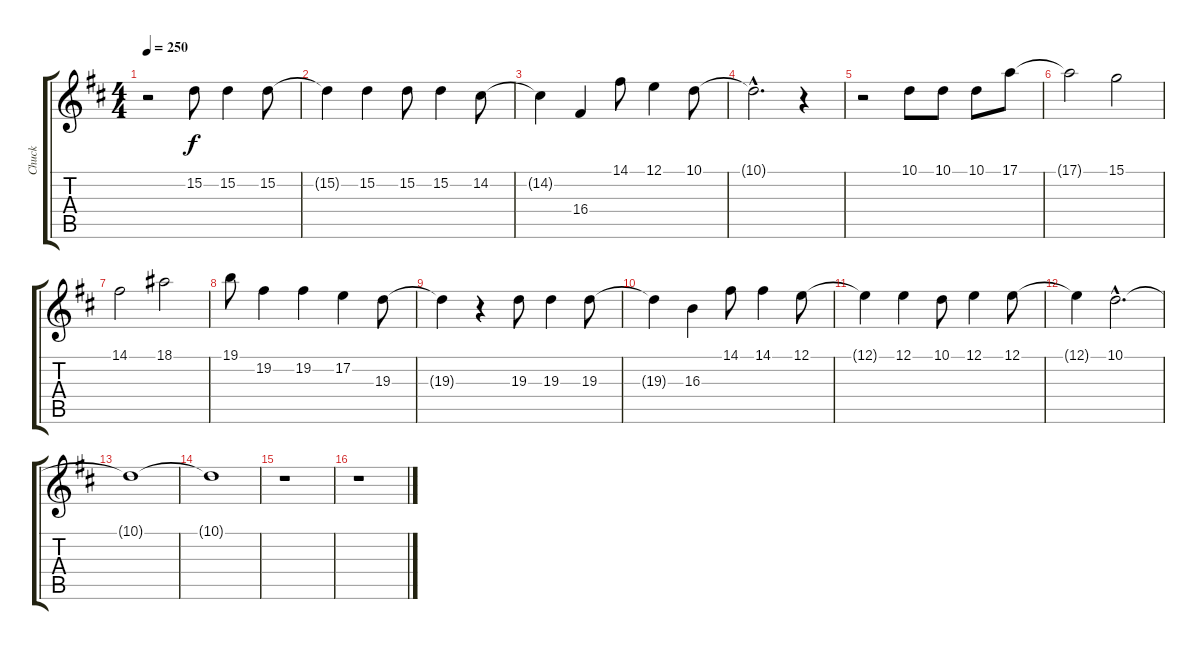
\track ("Chuck" "Chuck") {instrument violin}
\staff {score tabs}
\tuning (E4 B3 G3 D3 A2 E2) {hide}
\ts (4 4)
\tempo 250
\clef g2
\ks d
r.2{dy f} 15.2.8 15.2.4 15.2.8 |
15.2{t}.4 15.2.4 15.2.8 15.2.4 14.2.8 |
14.2{t}.4 16.4.4 14.1.8 12.1.4 10.1.8 |
10.1{hac t}.2{d} r.4 |
r.2 10.1.8 10.1.8 10.1.8 17.1.8 |
17.1{t}.2 15.1.2 |
14.1.2 18.1.2 |
19.1.8 19.2.4 19.2.4 17.2.4 19.3.8 |
19.3{t}.4 r.4 19.3.8 19.3.4 19.3.8 |
19.3{t}.4 16.3.4 14.1.8 14.1.4 12.1.8 |
12.1{t}.4 12.1.4 10.1.8 12.1.4 12.1.8 |
12.1{t}.4 10.1{hac}.2{d} |
10.1{t}.1 |
10.1{t}.1 |
r.1 |
r.1
